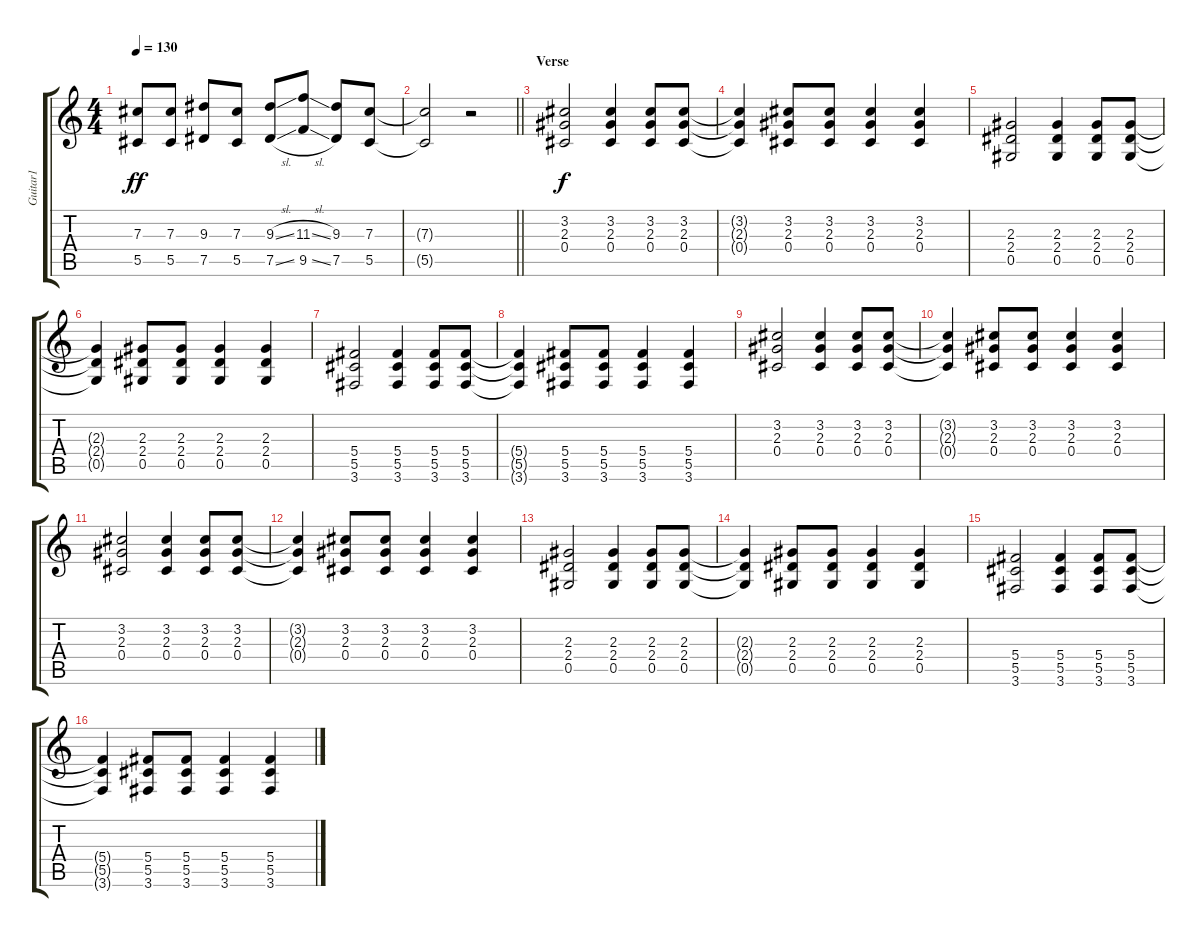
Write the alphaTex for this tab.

\track ("Guitar1" "Guitar1") {instrument acousticguitarsteel}
\staff {score tabs}
\tuning (Eb4 Bb3 Gb3 Db3 Ab2 Eb2) {hide}
\ts (4 4)
\tempo 130
\clef g2
\ks c
(7.3{t} 5.5{t}).8{dy ff} (7.3 5.5).8 (9.3 7.5).8 (7.3 5.5).8 (9.3{sl} 7.5{sl}).8 (11.3{sl} 9.5{sl}).8 (9.3 7.5).8 (7.3 5.5).8 |
\barLineRight lightlight
(7.3{t} 5.5{t}).2 r.2 |
\section ("" "Verse")
(3.2 2.3 0.4).2{dy f instrument overdrivenguitar} (3.2 2.3 0.4).4 (3.2 2.3 0.4).8 (3.2 2.3 0.4).8 |
(3.2{t} 2.3{t} 0.4{t}).4 (3.2 2.3 0.4).8 (3.2 2.3 0.4).8 (3.2 2.3 0.4).4 (3.2 2.3 0.4).4 |
(2.3 2.4 0.5).2 (2.3 2.4 0.5).4 (2.3 2.4 0.5).8 (2.3 2.4 0.5).8 |
(2.3{t} 2.4{t} 0.5{t}).4 (2.3 2.4 0.5).8 (2.3 2.4 0.5).8 (2.3 2.4 0.5).4 (2.3 2.4 0.5).4 |
(5.4 5.5 3.6).2 (5.4 5.5 3.6).4 (5.4 5.5 3.6).8 (5.4 5.5 3.6).8 |
(5.4{t} 5.5{t} 3.6{t}).4 (5.4 5.5 3.6).8 (5.4 5.5 3.6).8 (5.4 5.5 3.6).4 (5.4 5.5 3.6).4 |
(3.2 2.3 0.4).2 (3.2 2.3 0.4).4 (3.2 2.3 0.4).8 (3.2 2.3 0.4).8 |
(3.2{t} 2.3{t} 0.4{t}).4 (3.2 2.3 0.4).8 (3.2 2.3 0.4).8 (3.2 2.3 0.4).4 (3.2 2.3 0.4).4 |
(3.2 2.3 0.4).2{instrument overdrivenguitar} (3.2 2.3 0.4).4 (3.2 2.3 0.4).8 (3.2 2.3 0.4).8 |
(3.2{t} 2.3{t} 0.4{t}).4 (3.2 2.3 0.4).8 (3.2 2.3 0.4).8 (3.2 2.3 0.4).4 (3.2 2.3 0.4).4 |
(2.3 2.4 0.5).2 (2.3 2.4 0.5).4 (2.3 2.4 0.5).8 (2.3 2.4 0.5).8 |
(2.3{t} 2.4{t} 0.5{t}).4 (2.3 2.4 0.5).8 (2.3 2.4 0.5).8 (2.3 2.4 0.5).4 (2.3 2.4 0.5).4 |
(5.4 5.5 3.6).2 (5.4 5.5 3.6).4 (5.4 5.5 3.6).8 (5.4 5.5 3.6).8 |
(5.4{t} 5.5{t} 3.6{t}).4 (5.4 5.5 3.6).8 (5.4 5.5 3.6).8 (5.4 5.5 3.6).4 (5.4 5.5 3.6).4
